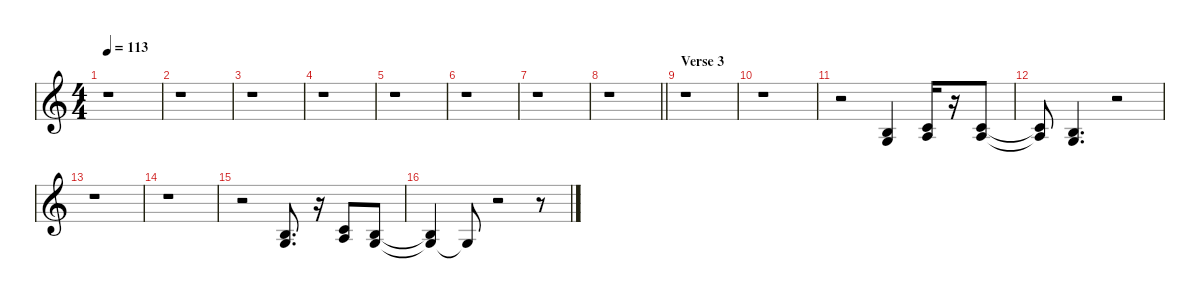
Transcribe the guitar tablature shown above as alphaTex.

\defaultSystemsLayout 4
\hideDynamics
\bracketExtendMode nobrackets
\singleTrackTrackNamePolicy hidden
\multiTrackTrackNamePolicy hidden
\firstSystemTrackNameMode fullname
\firstSystemTrackNameOrientation horizontal
\otherSystemsTrackNameOrientation horizontal
\track ("Choirs" "chr.") {instrument choiraahs}
\staff {score}
\tuning (E4 B3 G3 D3 A2 E2)
\ts (4 4)
\tempo 113
\clef g2
\ks c
r.1{dy ff beam Down} |
r.1{beam Down} |
r.1{beam Down} |
r.1{beam Down} |
r.1{beam Down} |
r.1{beam Down} |
r.1{beam Down} |
\barLineRight lightlight
r.1{beam Down} |
\section ("" "Verse 3")
r.1{beam Down} |
r.1{beam Down} |
r.2{beam Down} (0.2 0.3).4{beam Up} (1.2 2.3).16{beam Up} r.16{beam Up} (1.2 2.3).8{beam Up} |
(1.2{t} 2.3{t}).8{dy f beam Up} (0.2 0.3).4{d dy ff beam Up} r.2{beam Up} |
r.1{beam Down} |
r.1{beam Down} |
r.2{beam Down} (0.2 0.3).8{d beam Up} r.16{beam Up} (1.2 2.3).8{beam Up} (0.2 0.3).8{beam Up} |
(0.2{t} 0.3{t}).4{dy f beam Up} 0.3{t}.8{beam Up} r.2{beam Up} r.8{beam Up}
